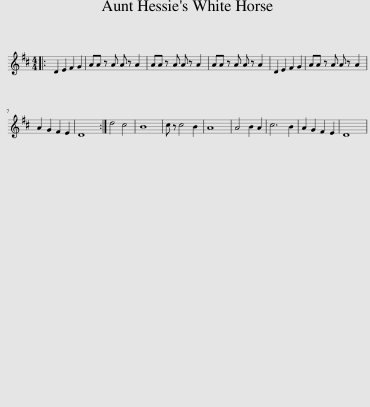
X:1
L:1/8
M:4/4
I:linebreak $
K:D
V:1 treble
V:1
|: D2 E2 F2 G2 | AA z A A z A2 | AA z A A z A2 | AA z A A z A2 | D2 E2 F2 G2 | %5
 AA z A A z A2 |$ A2 G2 F2 E2 | D8 :| d4 c4 | B8 | %10
 c z c4 B2 | A8 | A4 B2 A2 | c6 B2 | A2 G2 F2 E2 | %15
 D8 | %16
